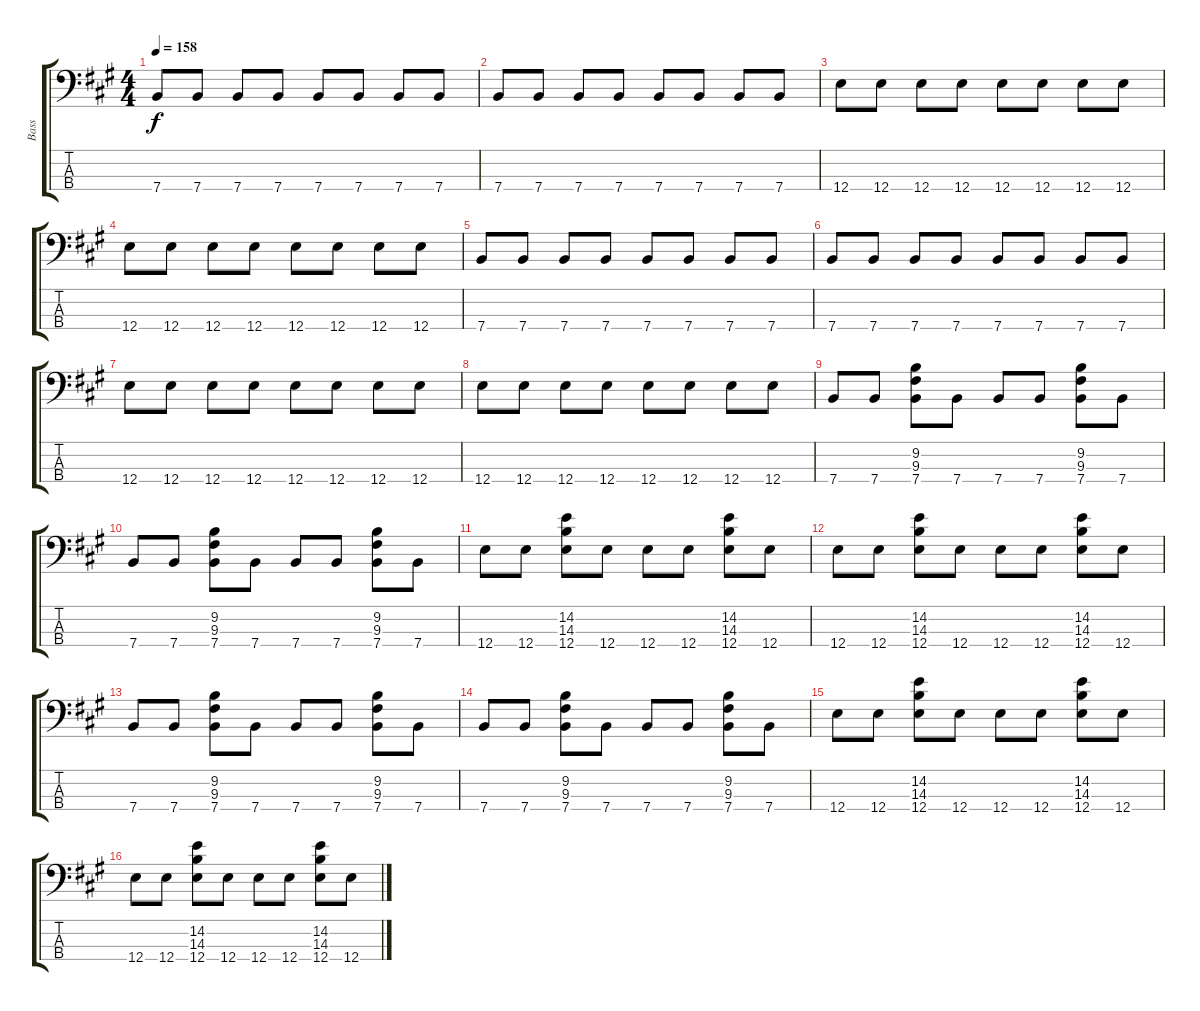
\track ("Bass" "Bass") {instrument electricbasspick}
\staff {score tabs}
\tuning (G2 D2 A1 E1) {hide}
\ts (4 4)
\tempo 158
\clef f4
\ks a
7.4.8{dy f} 7.4.8 7.4.8 7.4.8 7.4.8 7.4.8 7.4.8 7.4.8 |
7.4.8 7.4.8 7.4.8 7.4.8 7.4.8 7.4.8 7.4.8 7.4.8 |
12.4.8 12.4.8 12.4.8 12.4.8 12.4.8 12.4.8 12.4.8 12.4.8 |
12.4.8 12.4.8 12.4.8 12.4.8 12.4.8 12.4.8 12.4.8 12.4.8 |
7.4.8 7.4.8 7.4.8 7.4.8 7.4.8 7.4.8 7.4.8 7.4.8 |
7.4.8 7.4.8 7.4.8 7.4.8 7.4.8 7.4.8 7.4.8 7.4.8 |
12.4.8 12.4.8 12.4.8 12.4.8 12.4.8 12.4.8 12.4.8 12.4.8 |
12.4.8 12.4.8 12.4.8 12.4.8 12.4.8 12.4.8 12.4.8 12.4.8 |
7.4.8 7.4.8 (9.2 9.3 7.4).8 7.4.8 7.4.8 7.4.8 (9.2 9.3 7.4).8 7.4.8 |
7.4.8 7.4.8 (9.2 9.3 7.4).8 7.4.8 7.4.8 7.4.8 (9.2 9.3 7.4).8 7.4.8 |
12.4.8 12.4.8 (14.2 14.3 12.4).8 12.4.8 12.4.8 12.4.8 (14.2 14.3 12.4).8 12.4.8 |
12.4.8 12.4.8 (14.2 14.3 12.4).8 12.4.8 12.4.8 12.4.8 (14.2 14.3 12.4).8 12.4.8 |
7.4.8 7.4.8 (9.2 9.3 7.4).8 7.4.8 7.4.8 7.4.8 (9.2 9.3 7.4).8 7.4.8 |
7.4.8 7.4.8 (9.2 9.3 7.4).8 7.4.8 7.4.8 7.4.8 (9.2 9.3 7.4).8 7.4.8 |
12.4.8 12.4.8 (14.2 14.3 12.4).8 12.4.8 12.4.8 12.4.8 (14.2 14.3 12.4).8 12.4.8 |
12.4.8 12.4.8 (14.2 14.3 12.4).8 12.4.8 12.4.8 12.4.8 (14.2 14.3 12.4).8 12.4.8
